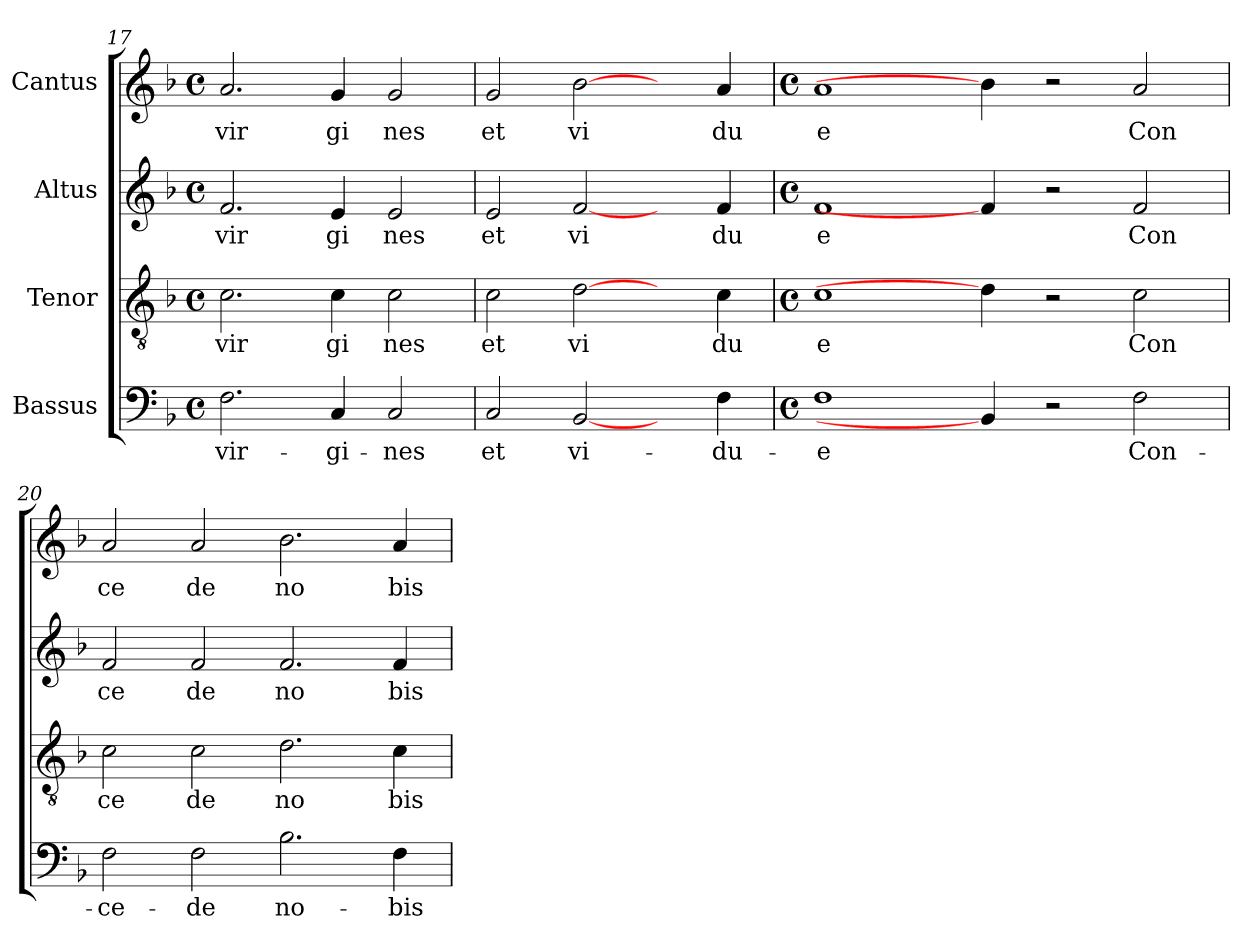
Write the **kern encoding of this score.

**kern	**text	**kern	**text	**kern	**text	**kern	**text
*part4	*part4	*part3	*part3	*part2	*part2	*part1	*part1
*staff4	*staff4	*staff3	*staff3	*staff2	*staff2	*staff1	*staff1
*I"Bassus	*	*I"Tenor	*	*I"Altus	*	*I"Cantus	*
!!LO:LB:g=z
*clefF4	*	*clefGv2	*	*clefG2	*	*clefG2	*
*k[b-]	*	*k[b-]	*	*k[b-]	*	*k[b-]	*
*F:	*	*F:	*	*F:	*	*F:	*
*M4/4	*	*M4/4	*	*M4/4	*	*M4/4	*
*met(c)	*	*met(c)	*	*met(c)	*	*met(c)	*
=17	=17	=17	=17	=17	=17	=17	=17
!	!LO:LY:b:cj	!	!LO:LY:b:cj	!	!LO:LY:b:cj	!	!LO:LY:b:cj
2.F\	vir-	2.c\	vir	2.f/	vir	2.a/	vir
!	!LO:LY:b:cj	!	!LO:LY:b:cj	!	!LO:LY:b:cj	!	!LO:LY:b:cj
4C/	-gi-	4c\	gi	4e/	gi	4g/	gi
!	!LO:LY:b:cj	!	!LO:LY:b:cj	!	!LO:LY:b:cj	!	!LO:LY:b:cj
2C/	-nes	2c\	nes	2e/	nes	2g/	nes
=18	=18	=18	=18	=18	=18	=18	=18
!	!LO:LY:b:cj	!	!LO:LY:b:cj	!	!LO:LY:b:cj	!	!LO:LY:b:cj
2C/	et	2c\	et	2e/	et	2g/	et
!	!LO:LY:b:cj	!	!LO:LY:b:cj	!	!LO:LY:b:cj	!	!LO:LY:b:cj
[2BB-/	vi-	[2d\	vi	[2f/	vi	[2b-\	vi
4ryy	.	4ryy	.	4ryy	.	4ryy	.
!	!LO:LY:b:cj	!	!LO:LY:b:cj	!	!LO:LY:b:cj	!	!LO:LY:b:cj
4F\	-du-	4c\	du	4f/	du	4a/	du
=19	=19	=19	=19	=19	=19	=19	=19
*M4/4	*	*M4/4	*	*M4/4	*	*M4/4	*
*met(c)	*	*met(c)	*	*met(c)	*	*met(c)	*
!	!LO:LY:b:cj	!	!LO:LY:b:cj	!	!LO:LY:b:cj	!	!LO:LY:b:cj
*	*	*	*	*	*	*^	*
1F	-e	1c	e	1f	e	1a	8...ryy	e
.	.	.	.	.	.	.	1ryy	.
4BB-/]	.	4d\]	.	4f/]	.	4b-\]	.	.
.	.	.	.	.	.	.	1ryy	.
2r	.	2r	.	2r	.	2r	.	.
!	!LO:LY:b:cj	!	!LO:LY:b:cj	!	!LO:LY:b:cj	!	!	!LO:LY:b:cj
2F\	Con-	2c\	Con	2f/	Con	2a/	.	Con
.	.	.	.	.	.	.	64ryy	.
=20	=20	=20	=20	=20	=20	=20	=20	=20
!	!LO:LY:b:cj	!	!LO:LY:b:cj	!	!LO:LY:b:cj	!	!	!LO:LY:b:cj
*	*	*	*	*	*	*v	*v	*
2F\	-ce-	2c\	ce	2f/	ce	2a/	ce
!	!LO:LY:b:cj	!	!LO:LY:b:cj	!	!LO:LY:b:cj	!	!LO:LY:b:cj
2F\	-de	2c\	de	2f/	de	2a/	de
!	!LO:LY:b:cj	!	!LO:LY:b:cj	!	!LO:LY:b:cj	!	!LO:LY:b:cj
2.B-\	no-	2.d\	no	2.f/	no	2.b-\	no
!	!LO:LY:b:cj	!	!LO:LY:b:cj	!	!LO:LY:b:cj	!	!LO:LY:b:cj
4F\	-bis	4c\	bis	4f/	bis	4a/	bis
=	=	=	=	=	=	=	=
*-	*-	*-	*-	*-	*-	*-	*-
